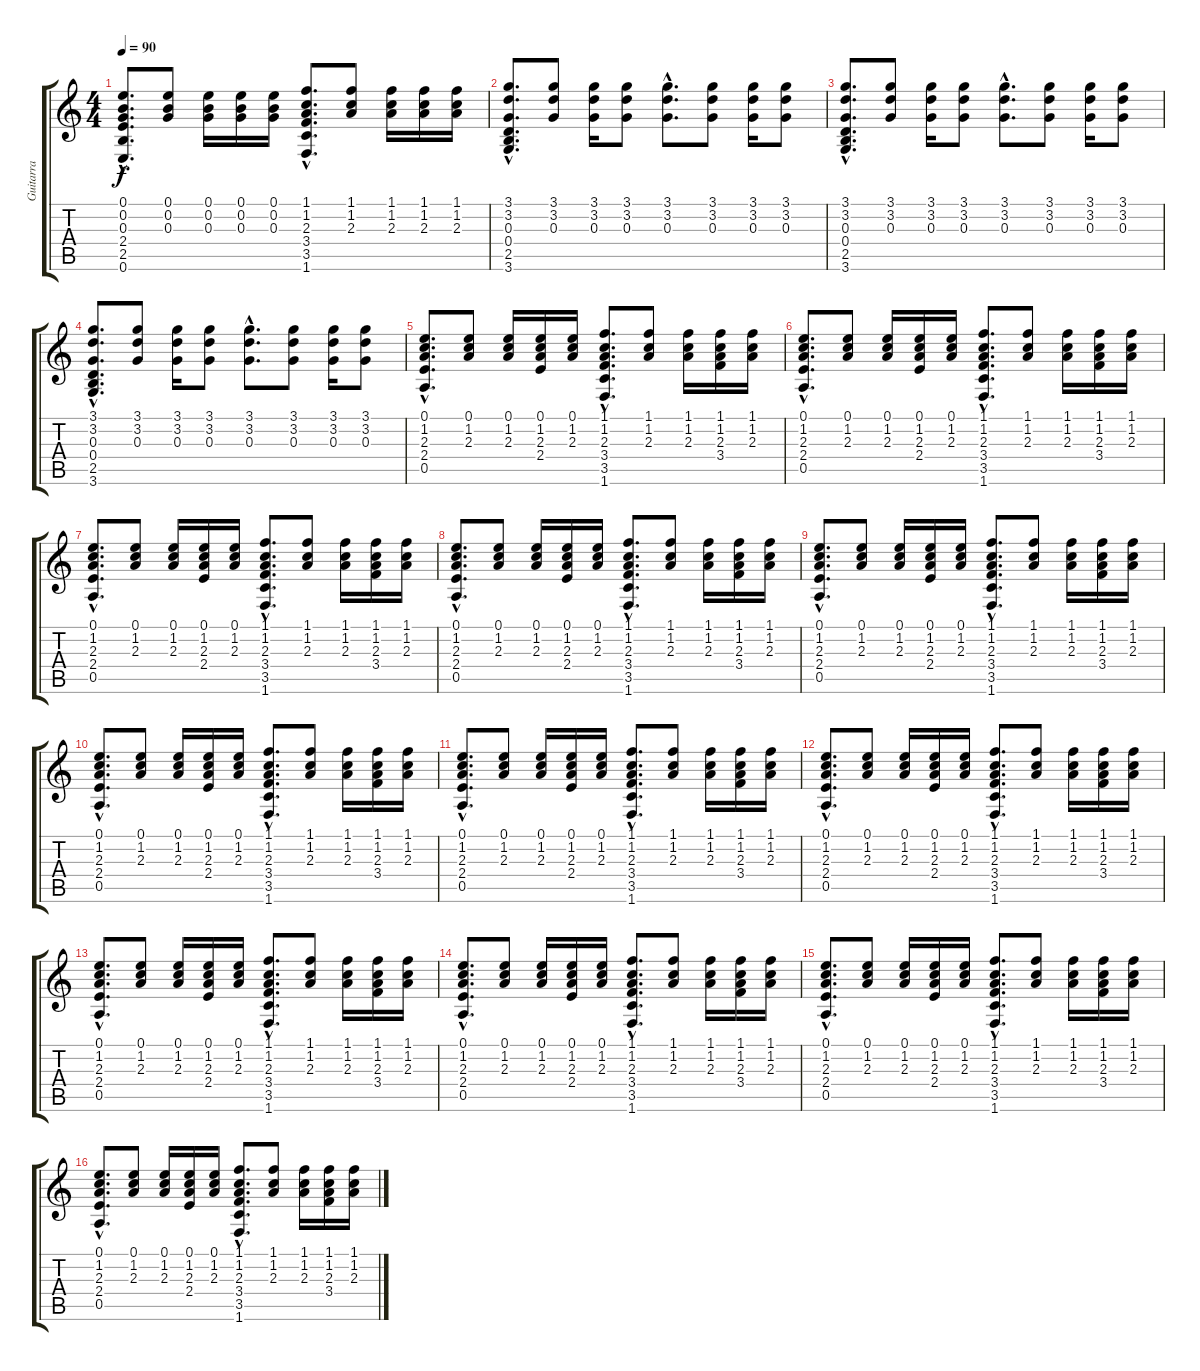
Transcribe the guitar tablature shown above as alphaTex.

\track ("Guitarra" "Guitarra") {instrument acousticguitarnylon}
\staff {score tabs}
\tuning (E4 B3 G3 D3 A2 E2) {hide}
\ts (4 4)
\tempo 90
\clef g2
\ks c
(0.1{hac} 0.2{hac} 0.3{hac} 2.4{hac} 2.5{hac} 0.6{hac}).8{d dy f} (0.1 0.2 0.3).8 (0.1 0.2 0.3).16 (0.1 0.2 0.3).16 (0.1 0.2 0.3).16 (1.1{hac} 1.2{hac} 2.3{hac} 3.4{hac} 3.5{hac} 1.6{hac}).8{d} (1.1 1.2 2.3).8 (1.1 1.2 2.3).16 (1.1 1.2 2.3).16 (1.1 1.2 2.3).16 |
(3.1{hac} 3.2{hac} 0.3{hac} 0.4{hac} 2.5{hac} 3.6{hac}).8{d} (3.1 3.2 0.3).8 (3.1 3.2 0.3).16 (3.1 3.2 0.3).8 (3.1{hac} 3.2{hac} 0.3{hac}).8{d} (3.1 3.2 0.3).8 (3.1 3.2 0.3).16 (3.1 3.2 0.3).8 |
(3.1{hac} 3.2{hac} 0.3{hac} 0.4{hac} 2.5{hac} 3.6{hac}).8{d} (3.1 3.2 0.3).8 (3.1 3.2 0.3).16 (3.1 3.2 0.3).8 (3.1{hac} 3.2{hac} 0.3{hac}).8{d} (3.1 3.2 0.3).8 (3.1 3.2 0.3).16 (3.1 3.2 0.3).8 |
(3.1{hac} 3.2{hac} 0.3{hac} 0.4{hac} 2.5{hac} 3.6{hac}).8{d} (3.1 3.2 0.3).8 (3.1 3.2 0.3).16 (3.1 3.2 0.3).8 (3.1{hac} 3.2{hac} 0.3{hac}).8{d} (3.1 3.2 0.3).8 (3.1 3.2 0.3).16 (3.1 3.2 0.3).8 |
(0.1{hac} 1.2{hac} 2.3{hac} 2.4{hac} 0.5{hac}).8{d} (0.1 1.2 2.3).8 (0.1 1.2 2.3).16 (0.1 1.2 2.3 2.4).16 (0.1 1.2 2.3).16 (1.1{hac} 1.2{hac} 2.3{hac} 3.4{hac} 3.5{hac} 1.6{hac}).8{d} (1.1 1.2 2.3).8 (1.1 1.2 2.3).16 (1.1 1.2 2.3 3.4).16 (1.1 1.2 2.3).16 |
(0.1{hac} 1.2{hac} 2.3{hac} 2.4{hac} 0.5{hac}).8{d} (0.1 1.2 2.3).8 (0.1 1.2 2.3).16 (0.1 1.2 2.3 2.4).16 (0.1 1.2 2.3).16 (1.1{hac} 1.2{hac} 2.3{hac} 3.4{hac} 3.5{hac} 1.6{hac}).8{d} (1.1 1.2 2.3).8 (1.1 1.2 2.3).16 (1.1 1.2 2.3 3.4).16 (1.1 1.2 2.3).16 |
(0.1{hac} 1.2{hac} 2.3{hac} 2.4{hac} 0.5{hac}).8{d} (0.1 1.2 2.3).8 (0.1 1.2 2.3).16 (0.1 1.2 2.3 2.4).16 (0.1 1.2 2.3).16 (1.1{hac} 1.2{hac} 2.3{hac} 3.4{hac} 3.5{hac} 1.6{hac}).8{d} (1.1 1.2 2.3).8 (1.1 1.2 2.3).16 (1.1 1.2 2.3 3.4).16 (1.1 1.2 2.3).16 |
(0.1{hac} 1.2{hac} 2.3{hac} 2.4{hac} 0.5{hac}).8{d} (0.1 1.2 2.3).8 (0.1 1.2 2.3).16 (0.1 1.2 2.3 2.4).16 (0.1 1.2 2.3).16 (1.1{hac} 1.2{hac} 2.3{hac} 3.4{hac} 3.5{hac} 1.6{hac}).8{d} (1.1 1.2 2.3).8 (1.1 1.2 2.3).16 (1.1 1.2 2.3 3.4).16 (1.1 1.2 2.3).16 |
(0.1{hac} 1.2{hac} 2.3{hac} 2.4{hac} 0.5{hac}).8{d volume 9} (0.1 1.2 2.3).8 (0.1 1.2 2.3).16 (0.1 1.2 2.3 2.4).16 (0.1 1.2 2.3).16 (1.1{hac} 1.2{hac} 2.3{hac} 3.4{hac} 3.5{hac} 1.6{hac}).8{d} (1.1 1.2 2.3).8 (1.1 1.2 2.3).16 (1.1 1.2 2.3 3.4).16 (1.1 1.2 2.3).16 |
(0.1{hac} 1.2{hac} 2.3{hac} 2.4{hac} 0.5{hac}).8{d} (0.1 1.2 2.3).8 (0.1 1.2 2.3).16 (0.1 1.2 2.3 2.4).16 (0.1 1.2 2.3).16 (1.1{hac} 1.2{hac} 2.3{hac} 3.4{hac} 3.5{hac} 1.6{hac}).8{d} (1.1 1.2 2.3).8 (1.1 1.2 2.3).16 (1.1 1.2 2.3 3.4).16 (1.1 1.2 2.3).16 |
(0.1{hac} 1.2{hac} 2.3{hac} 2.4{hac} 0.5{hac}).8{d} (0.1 1.2 2.3).8 (0.1 1.2 2.3).16 (0.1 1.2 2.3 2.4).16 (0.1 1.2 2.3).16 (1.1{hac} 1.2{hac} 2.3{hac} 3.4{hac} 3.5{hac} 1.6{hac}).8{d} (1.1 1.2 2.3).8 (1.1 1.2 2.3).16 (1.1 1.2 2.3 3.4).16 (1.1 1.2 2.3).16 |
(0.1{hac} 1.2{hac} 2.3{hac} 2.4{hac} 0.5{hac}).8{d} (0.1 1.2 2.3).8 (0.1 1.2 2.3).16 (0.1 1.2 2.3 2.4).16 (0.1 1.2 2.3).16 (1.1{hac} 1.2{hac} 2.3{hac} 3.4{hac} 3.5{hac} 1.6{hac}).8{d} (1.1 1.2 2.3).8 (1.1 1.2 2.3).16 (1.1 1.2 2.3 3.4).16 (1.1 1.2 2.3).16 |
(0.1{hac} 1.2{hac} 2.3{hac} 2.4{hac} 0.5{hac}).8{d volume 11} (0.1 1.2 2.3).8 (0.1 1.2 2.3).16 (0.1 1.2 2.3 2.4).16 (0.1 1.2 2.3).16 (1.1{hac} 1.2{hac} 2.3{hac} 3.4{hac} 3.5{hac} 1.6{hac}).8{d} (1.1 1.2 2.3).8 (1.1 1.2 2.3).16 (1.1 1.2 2.3 3.4).16 (1.1 1.2 2.3).16 |
(0.1{hac} 1.2{hac} 2.3{hac} 2.4{hac} 0.5{hac}).8{d} (0.1 1.2 2.3).8 (0.1 1.2 2.3).16 (0.1 1.2 2.3 2.4).16 (0.1 1.2 2.3).16 (1.1{hac} 1.2{hac} 2.3{hac} 3.4{hac} 3.5{hac} 1.6{hac}).8{d} (1.1 1.2 2.3).8 (1.1 1.2 2.3).16 (1.1 1.2 2.3 3.4).16 (1.1 1.2 2.3).16 |
(0.1{hac} 1.2{hac} 2.3{hac} 2.4{hac} 0.5{hac}).8{d volume 9} (0.1 1.2 2.3).8 (0.1 1.2 2.3).16 (0.1 1.2 2.3 2.4).16 (0.1 1.2 2.3).16 (1.1{hac} 1.2{hac} 2.3{hac} 3.4{hac} 3.5{hac} 1.6{hac}).8{d} (1.1 1.2 2.3).8 (1.1 1.2 2.3).16 (1.1 1.2 2.3 3.4).16 (1.1 1.2 2.3).16 |
(0.1{hac} 1.2{hac} 2.3{hac} 2.4{hac} 0.5{hac}).8{d} (0.1 1.2 2.3).8 (0.1 1.2 2.3).16 (0.1 1.2 2.3 2.4).16 (0.1 1.2 2.3).16 (1.1{hac} 1.2{hac} 2.3{hac} 3.4{hac} 3.5{hac} 1.6{hac}).8{d} (1.1 1.2 2.3).8 (1.1 1.2 2.3).16 (1.1 1.2 2.3 3.4).16 (1.1 1.2 2.3).16
